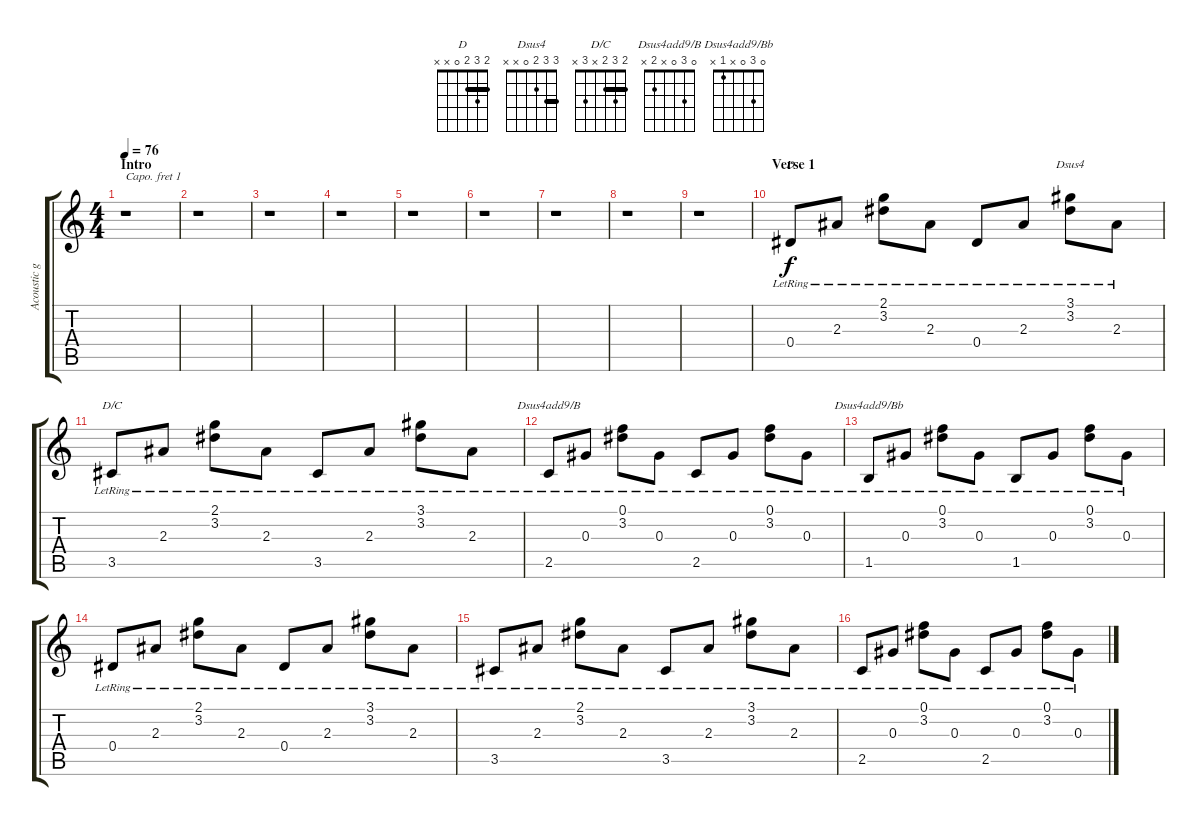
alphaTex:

\track ("Acoustic guitar (Capo I)" "Acoustic g") {instrument acousticguitarnylon}
\staff {score tabs}
\capo 1
\tuning (E4 B3 G3 D3 A2 E2) {hide}
\chord ("D" 2 3 2 0 x x) {barre 2}
\chord ("Dsus4" 3 3 2 0 x x) {barre 3}
\chord ("D/C" 2 3 2 x 3 x) {barre 2}
\chord ("Dsus4add9/B" 0 3 0 x 2 x)
\chord ("Dsus4add9/Bb" 0 3 0 x 1 x)
\ts (4 4)
\section ("" "Intro")
\tempo 76
\clef g2
\ks c
r.1{dy f instrument acousticguitarnylon} |
r.1 |
r.1 |
r.1 |
r.1 |
r.1 |
r.1 |
r.1 |
r.1 |
\section ("" "Verse 1")
0.4{lr}.8{ch "D"} 2.3{lr}.8 (2.1{lr} 3.2{lr}).8 2.3{lr}.8 0.4{lr}.8 2.3{lr}.8 (3.1{lr} 3.2{lr}).8{ch "Dsus4"} 2.3{lr}.8 |
3.5{lr}.8{ch "D/C"} 2.3{lr}.8 (2.1{lr} 3.2{lr}).8 2.3{lr}.8 3.5{lr}.8 2.3{lr}.8 (3.1{lr} 3.2{lr}).8 2.3{lr}.8 |
2.5{lr}.8{ch "Dsus4add9/B"} 0.3{lr}.8 (0.1{lr} 3.2{lr}).8 0.3{lr}.8 2.5{lr}.8 0.3{lr}.8 (0.1{lr} 3.2{lr}).8 0.3{lr}.8 |
1.5{lr}.8{ch "Dsus4add9/Bb"} 0.3{lr}.8 (0.1{lr} 3.2{lr}).8 0.3{lr}.8 1.5{lr}.8 0.3{lr}.8 (0.1{lr} 3.2{lr}).8 0.3{lr}.8 |
0.4{lr}.8 2.3{lr}.8 (2.1{lr} 3.2{lr}).8 2.3{lr}.8 0.4{lr}.8 2.3{lr}.8 (3.1{lr} 3.2{lr}).8 2.3{lr}.8 |
3.5{lr}.8 2.3{lr}.8 (2.1{lr} 3.2{lr}).8 2.3{lr}.8 3.5{lr}.8 2.3{lr}.8 (3.1{lr} 3.2{lr}).8 2.3{lr}.8 |
2.5{lr}.8 0.3{lr}.8 (0.1{lr} 3.2{lr}).8 0.3{lr}.8 2.5{lr}.8 0.3{lr}.8 (0.1{lr} 3.2{lr}).8 0.3{lr}.8
